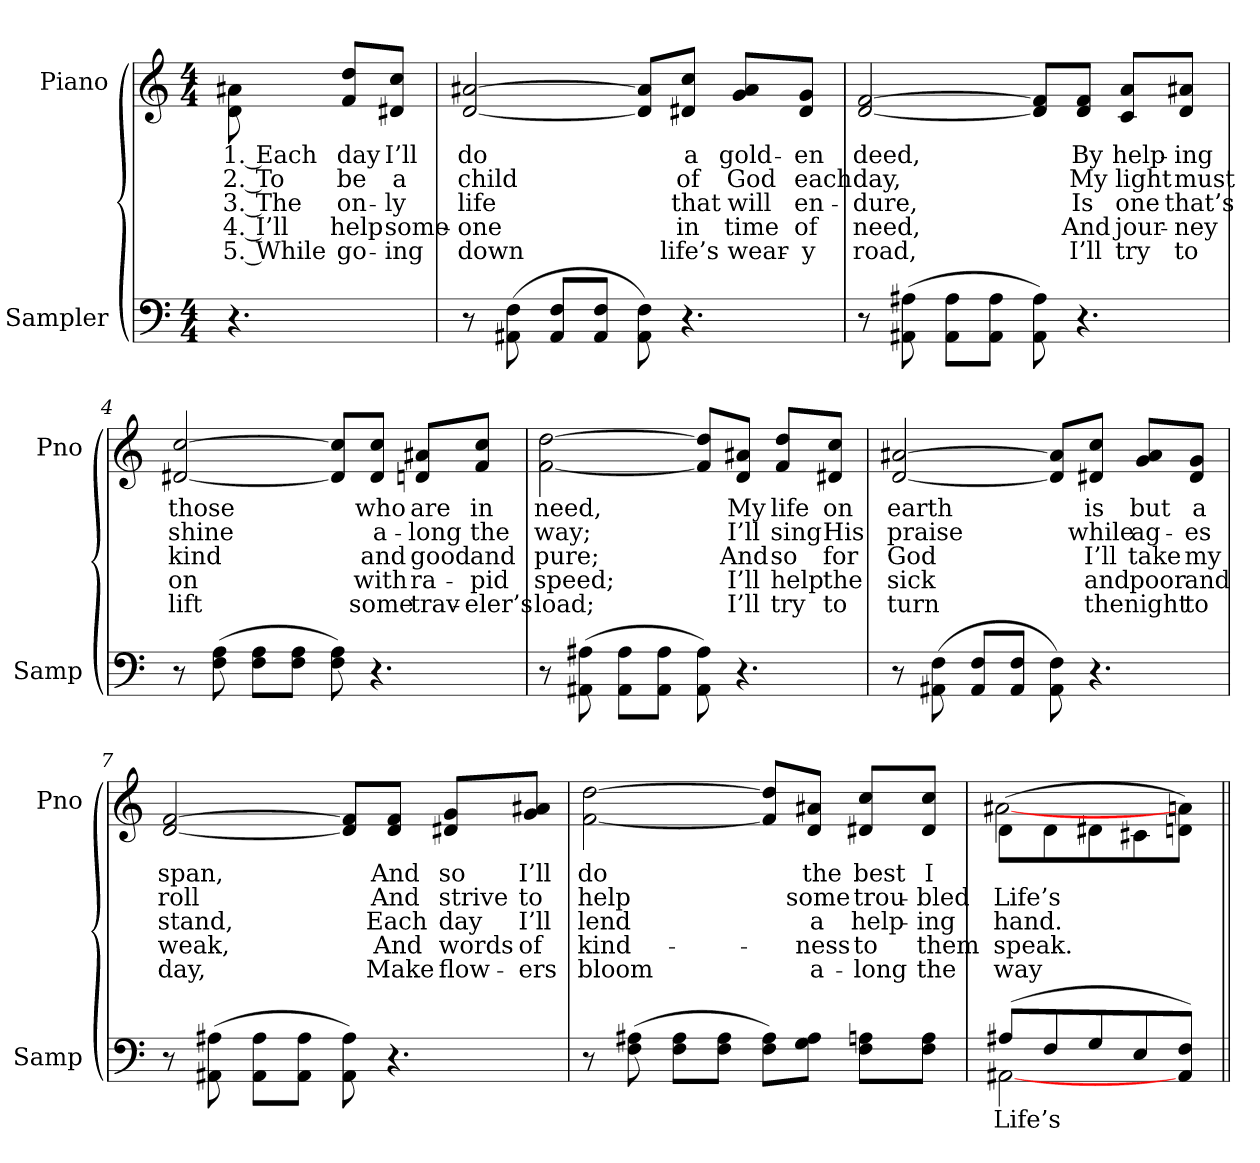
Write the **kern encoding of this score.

**kern	**text	**kern	**text	**text	**text	**text	**text
*part2	*part2	*part1	*part1	*part1	*part1	*part1	*part1
*staff2	*staff2	*staff1	*staff1	*staff1	*staff1	*staff1	*staff1
*I"Sampler	*	*I"Piano	*	*	*	*	*
*I'Samp	*	*I'Pno	*	*	*	*	*
*clefF4	*	*clefG2	*	*	*	*	*
*M4/4	*	*M4/4	*	*	*	*	*
=1	=1	=1	=1	=1	=1	=1	=1
4.r	.	8d\ 8a#X\	1. Each	2. To	3. The	4. I’ll	5. While
.	.	8f/ 8dd/L	day	be	on-	help	go-
.	.	8d#X/ 8cc/J	I’ll	a	-ly	some-	-ing
=2	=2	=2	=2	=2	=2	=2	=2
8r	.	[2d/ [2a#X/	do	child	life	-one	down
(8AA#X\ 8F\	.	.	.	.	.	.	.
8AA#/ 8F/L	.	.	.	.	.	.	.
8AA#/ 8F/J	.	.	.	.	.	.	.
8AA#\ 8F\)	.	8d]/ 8a#]/L	.	.	.	.	.
4.r	.	8d#X/ 8cc/J	a	of	that	in	life’s
.	.	8g/ 8a#/L	gold-	God	will	time	wear-
.	.	8d#/ 8g/J	-en	each	en-	of	-y
=3	=3	=3	=3	=3	=3	=3	=3
8r	.	[2d/ [2f/	deed,	day,	-dure,	need,	road,
(8AA#X\ 8A#X\	.	.	.	.	.	.	.
8AA#\ 8A#\L	.	.	.	.	.	.	.
8AA#\ 8A#\J	.	.	.	.	.	.	.
8AA#\ 8A#\)	.	8d]/ 8f]/L	.	.	.	.	.
4.r	.	8d/ 8f/J	By	My	Is	And	I’ll
.	.	8c/ 8a/L	help-	light	one	jour-	try
.	.	8d/ 8a#X/J	-ing	must	that’s	-ney	to
=4	=4	=4	=4	=4	=4	=4	=4
8r	.	[2d#X/ [2cc/	those	shine	kind	on	lift
(8F\ 8A\	.	.	.	.	.	.	.
8F\ 8A\L	.	.	.	.	.	.	.
8F\ 8A\J	.	.	.	.	.	.	.
8F\ 8A\)	.	8d#]/ 8cc]/L	.	.	.	.	.
4.r	.	8d#/ 8cc/J	who	a-	and	with	some
.	.	8dn/ 8a#X/L	are	-long	good	ra-	trav-
.	.	8f/ 8cc/J	in	the	and	-pid	-eler’s
=5	=5	=5	=5	=5	=5	=5	=5
8r	.	[2f\ [2dd\	need,	way;	pure;	speed;	load;
(8AA#X\ 8A#X\	.	.	.	.	.	.	.
8AA#\ 8A#\L	.	.	.	.	.	.	.
8AA#\ 8A#\J	.	.	.	.	.	.	.
8AA#\ 8A#\)	.	8f]/ 8dd]/L	.	.	.	.	.
4.r	.	8d/ 8a#X/J	My	I’ll	And	I’ll	I’ll
.	.	8f/ 8dd/L	life	sing	so	help	try
.	.	8d#X/ 8cc/J	on	His	for	the	to
=6	=6	=6	=6	=6	=6	=6	=6
8r	.	[2d/ [2a#X/	earth	praise	God	sick	turn
(8AA#X\ 8F\	.	.	.	.	.	.	.
8AA#/ 8F/L	.	.	.	.	.	.	.
8AA#/ 8F/J	.	.	.	.	.	.	.
8AA#\ 8F\)	.	8d]/ 8a#]/L	.	.	.	.	.
4.r	.	8d#X/ 8cc/J	is	while	I’ll	and	the
.	.	8g/ 8a#/L	but	ag-	take	poor	night
.	.	8d#/ 8g/J	a	-es	my	and	to
=7	=7	=7	=7	=7	=7	=7	=7
8r	.	[2d/ [2f/	span,	roll	stand,	weak,	day,
(8AA#X\ 8A#X\	.	.	.	.	.	.	.
8AA#\ 8A#\L	.	.	.	.	.	.	.
8AA#\ 8A#\J	.	.	.	.	.	.	.
8AA#\ 8A#\)	.	8d]/ 8f]/L	.	.	.	.	.
4.r	.	8d/ 8f/J	And	And	Each	And	Make
.	.	8d#X/ 8g/L	so	strive	day	words	flow-
.	.	8g/ 8a#X/J	I’ll	to	I’ll	of	-ers
=8	=8	=8	=8	=8	=8	=8	=8
8r	.	[2f\ [2dd\	do	help	lend	kind-	bloom
(8F\ 8A#X\	.	.	.	.	.	.	.
8F\ 8A#\L	.	.	.	.	.	.	.
8F\ 8A#\J	.	.	.	.	.	.	.
8F\ 8A#\L)	.	8f]/ 8dd]/L	.	.	.	.	.
8G\ 8A#\J	.	8d/ 8a#X/J	the	some	a	-ness	a-
8F\ 8An\L	.	8d#X/ 8cc/L	best	trou-	help-	to	-long
8F\ 8A\J	.	8d#/ 8cc/J	I	-bled	-ing	them	the
=9	=9	=9	=9	=9	=9	=9	=9
*^	*	*^	*	*	*	*	*
(8A#X/L	[2AA#X	Life’s	(8d\L	[2a#X	.	Life’s	hand.	speak.	way
8F/J	.	.	8d\J	.	.	.	.	.	.
8G/L	.	.	8d#X\L	.	.	.	.	.	.
8E/J	.	.	8c#X\J	.	.	.	.	.	.
8AA#/ 8F/J)	8ryy	.	8dn\ 8a\J)	8ryy	.	.	.	.	.
*v	*v	*	*	*	*	*	*	*	*
*	*	*v	*v	*	*	*	*	*
=||	=||	=||	=||	=||	=||	=||	=||
*-	*-	*-	*-	*-	*-	*-	*-
